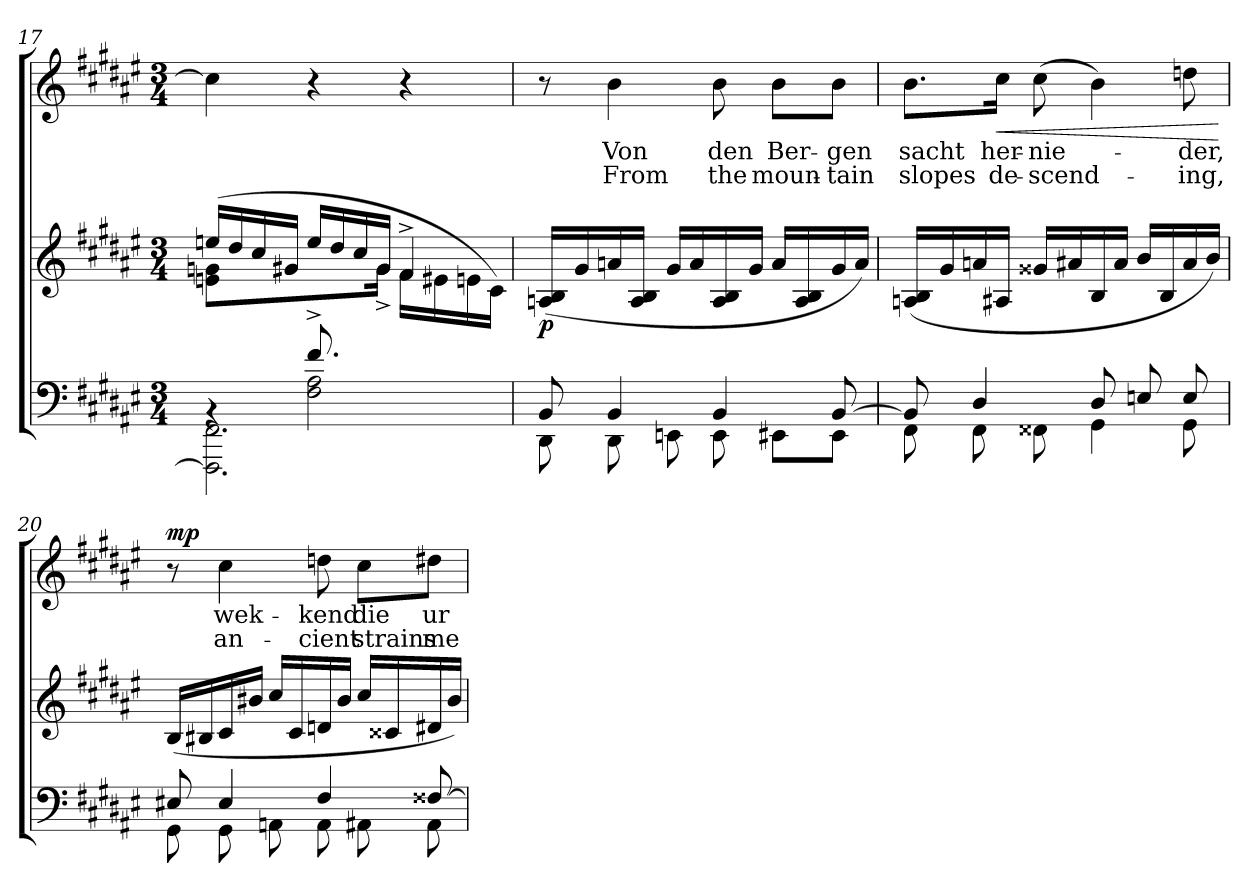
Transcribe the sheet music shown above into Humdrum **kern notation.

**kern	**kern	**dynam	**kern	**text	**text	**dynam
*part2	*part2	*part2	*part1	*part1	*part1	*part1
*staff3	*staff2	*staff2/3	*staff1	*staff1	*staff1	*staff1
*clefF4	*clefG2	*	*clefG2	*	*	*
*k[f#c#g#d#a#e#]	*k[f#c#g#d#a#e#]	*	*k[f#c#g#d#a#e#]	*	*	*
*M3/4	*M3/4	*	*M3/4	*	*	*
=17	=17	=17	=17	=17	=17	=17
*^	*^	*	*	*	*	*
*	*^	*	*	*	*	*	*	*
4ryy	4rBB	2.FFF#\] 2.FF#\	(>16een/LL	4en\ 4gn\	.	4cc#\]	.	.	.
.	.	.	16dd#/	.	.	.	.	.	.
.	.	.	16cc#/	.	.	.	.	.	.
.	.	.	16g#X/JJ	.	.	.	.	.	.
8.f#:^/L	2F#\ 2A#\	.	16ee/LL	8.ryy	.	4r	.	.	.
.	.	.	16dd#/	.	.	.	.	.	.
.	.	.	16cc#/	.	.	.	.	.	.
4ryy	.	.	16g#/JJ	16g#^\Jk	.	.	.	.	.
.	.	.	4f#^/	16f#\LL	.	4r	.	.	.
.	.	.	.	16e#X\	.	.	.	.	.
.	.	.	.	16en\	.	.	.	.	.
16ryy	.	.	.	16c#\JJ)	.	.	.	.	.
*	*v	*v	*	*	*	*	*	*	*
=18	=18	=18	=18	=18	=18	=18	=18	=18
!	!	!	!	!LO:DY:b	!	!	!	!
*	*	*v	*v	*	*	*	*	*
8BB/	8DD#\	(>16An/ 16B/LL	p	8r	.	.	.
.	.	16g#/	.	.	.	.	.
!	!	!	!	!	!LO:LY:b	!LO:LY:b	!
4BB/	8DD#\	16an/	.	4b\	Von	From	.
.	.	16A/ 16B/JJ	.	.	.	.	.
.	8EEn\	16g#/LL	.	.	.	.	.
.	.	16a/	.	.	.	.	.
!	!	!	!	!	!LO:LY:b	!LO:LY:b	!
4BB/	8EE\	16A/ 16B/	.	8b\	den	the	.
.	.	16g#/JJ	.	.	.	.	.
!	!	!	!	!	!LO:LY:b	!LO:LY:b	!
.	8EE#X\L	16a/LL	.	8b\L	Ber-	moun-	.
.	.	16A/ 16B/	.	.	.	.	.
!	!	!	!	!	!LO:LY:b	!LO:LY:b	!
[8BB/	8EE#\J	16g#/	.	8b\J	-gen	-tain	.
.	.	16a/JJ)	.	.	.	.	.
!!LO:PB:g=z
=19	=19	=19	=19	=19	=19	=19	=19
!	!	!	!	!	!LO:LY:b	!LO:LY:b	!
8BB/]	8FF#\	(>16An/ 16B/LL	.	8.b\L	sacht	slopes	.
.	.	16g#/	.	.	.	.	.
4D#/	8FF#\	16an/	.	.	.	.	.
!	!	!	!	!	!LO:LY:b	!LO:LY:b	!LO:HP:b
.	.	16A#X/JJ	.	16cc#\Jk	her-	de-	<
!	!	!	!	!	!LO:LY:b	!LO:LY:b	!
.	8FF##X\	16g##X/LL	.	(>8cc#\	-nie-	-scend-	.
.	.	16a#X/	.	.	.	.	.
8D#/	4GG#\	16B/	.	4b\)	.	.	.
.	.	16a#/JJ	.	.	.	.	.
8En/	.	16b/LL	.	.	.	.	.
.	.	16B/	.	.	.	.	.
!	!	!	!	!	!LO:LY:b	!LO:LY:b	!
8E/	8GG#\	16a#/	.	8ddn\	-der,	-ing,	.
.	.	16b/JJ)	.	.	.	.	.
*v	*v	*	*	*	*	*	*
.	.	.	.	.	.	[
=20	=20	=20	=20	=20	=20	=20
*^	*	*	*	*	*	*
!	!	!	!	!	!	!	!LO:DY:a
8E#X/	8GG#\	(>16B/LL	.	8r	.	.	mp
.	.	16B#X/	.	.	.	.	.
!	!	!	!	!	!LO:LY:b	!LO:LY:b	!
4E#/	8GG#\	16c#/	.	4cc#\	wek-	an-	.
.	.	16b#X/JJ	.	.	.	.	.
.	8AAn\	16cc#/LL	.	.	.	.	.
.	.	16c#/	.	.	.	.	.
!	!	!	!	!	!LO:LY:b	!LO:LY:b	!
4F#/	8AA\	16dn/	.	8ddn\	-kend	-cient	.
.	.	16b#/JJ	.	.	.	.	.
!	!	!	!	!	!LO:LY:b	!LO:LY:b	!
.	8AA#X\	16cc#/LL	.	8cc#\L	die	strains	.
.	.	16c##X/	.	.	.	.	.
!	!	!	!	!	!LO:LY:b	!LO:LY:b	!
[8F##X/	8AA#\	16d#X/	.	8dd#X\J	ur-	me-	.
.	.	16b#/JJ)	.	.	.	.	.
*v	*v	*	*	*	*	*	*
=	=	=	=	=	=	=
*-	*-	*-	*-	*-	*-	*-
